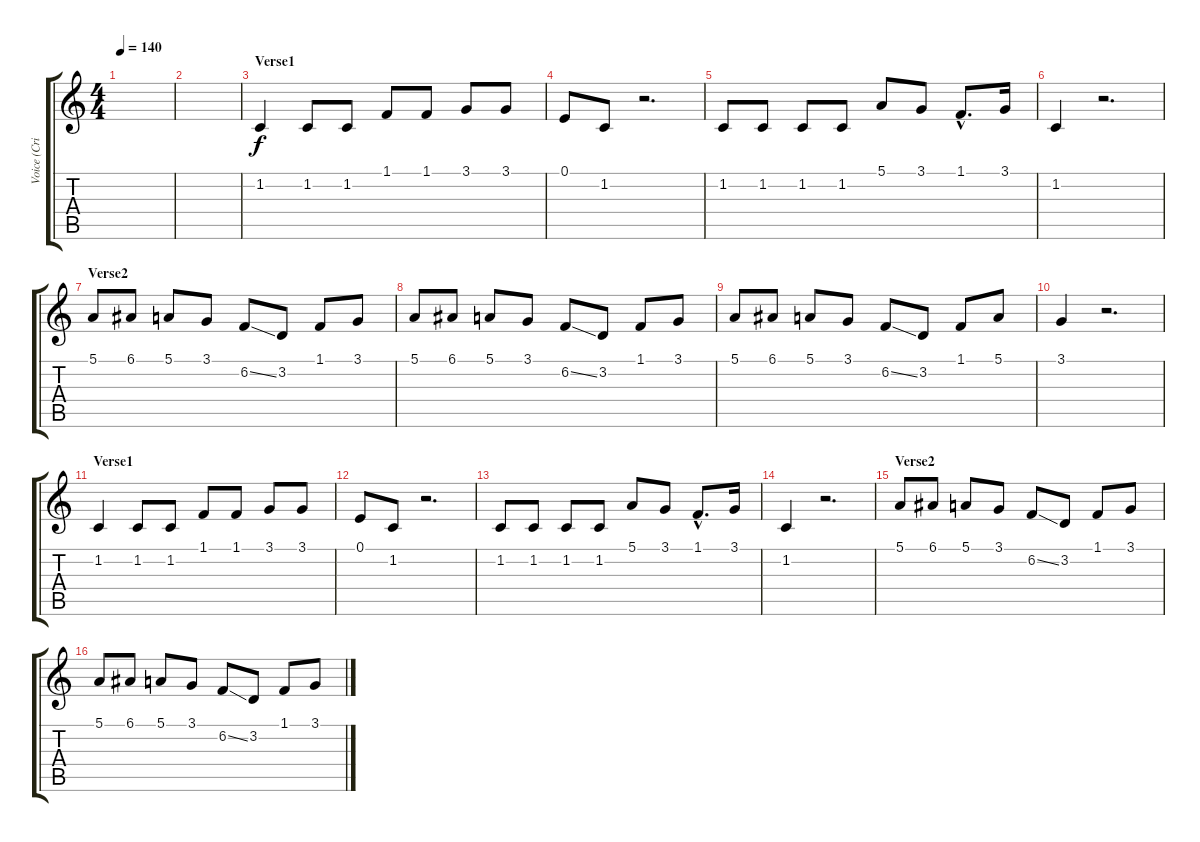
\track ("Voice (Cristina D'Avena)" "Voice (Cri") {instrument lead1square}
\staff {score tabs}
\tuning (E4 B3 G3 D3 A2 E2) {hide}
\ts (4 4)
\tempo 140
\clef g2
\ks c
|
|
\section ("" "Verse1")
1.2.4 1.2.8 1.2.8 1.1.8 1.1.8 3.1.8 3.1.8 |
0.1.8 1.2.8 r.2{d} |
1.2.8 1.2.8 1.2.8 1.2.8 5.1.8 3.1.8 1.1{hac}.8{d} 3.1.16 |
1.2.4 r.2{d} |
\section ("" "Verse2")
5.1.8 6.1.8 5.1.8 3.1.8 6.2{ss}.8 3.2.8 1.1.8 3.1.8 |
5.1.8 6.1.8 5.1.8 3.1.8 6.2{ss}.8 3.2.8 1.1.8 3.1.8 |
5.1.8 6.1.8 5.1.8 3.1.8 6.2{ss}.8 3.2.8 1.1.8 5.1.8 |
3.1.4 r.2{d} |
\section ("" "Verse1")
1.2.4 1.2.8 1.2.8 1.1.8 1.1.8 3.1.8 3.1.8 |
0.1.8 1.2.8 r.2{d} |
1.2.8 1.2.8 1.2.8 1.2.8 5.1.8 3.1.8 1.1{hac}.8{d} 3.1.16 |
1.2.4 r.2{d} |
\section ("" "Verse2")
5.1.8 6.1.8 5.1.8 3.1.8 6.2{ss}.8 3.2.8 1.1.8 3.1.8 |
5.1.8 6.1.8 5.1.8 3.1.8 6.2{ss}.8 3.2.8 1.1.8 3.1.8
